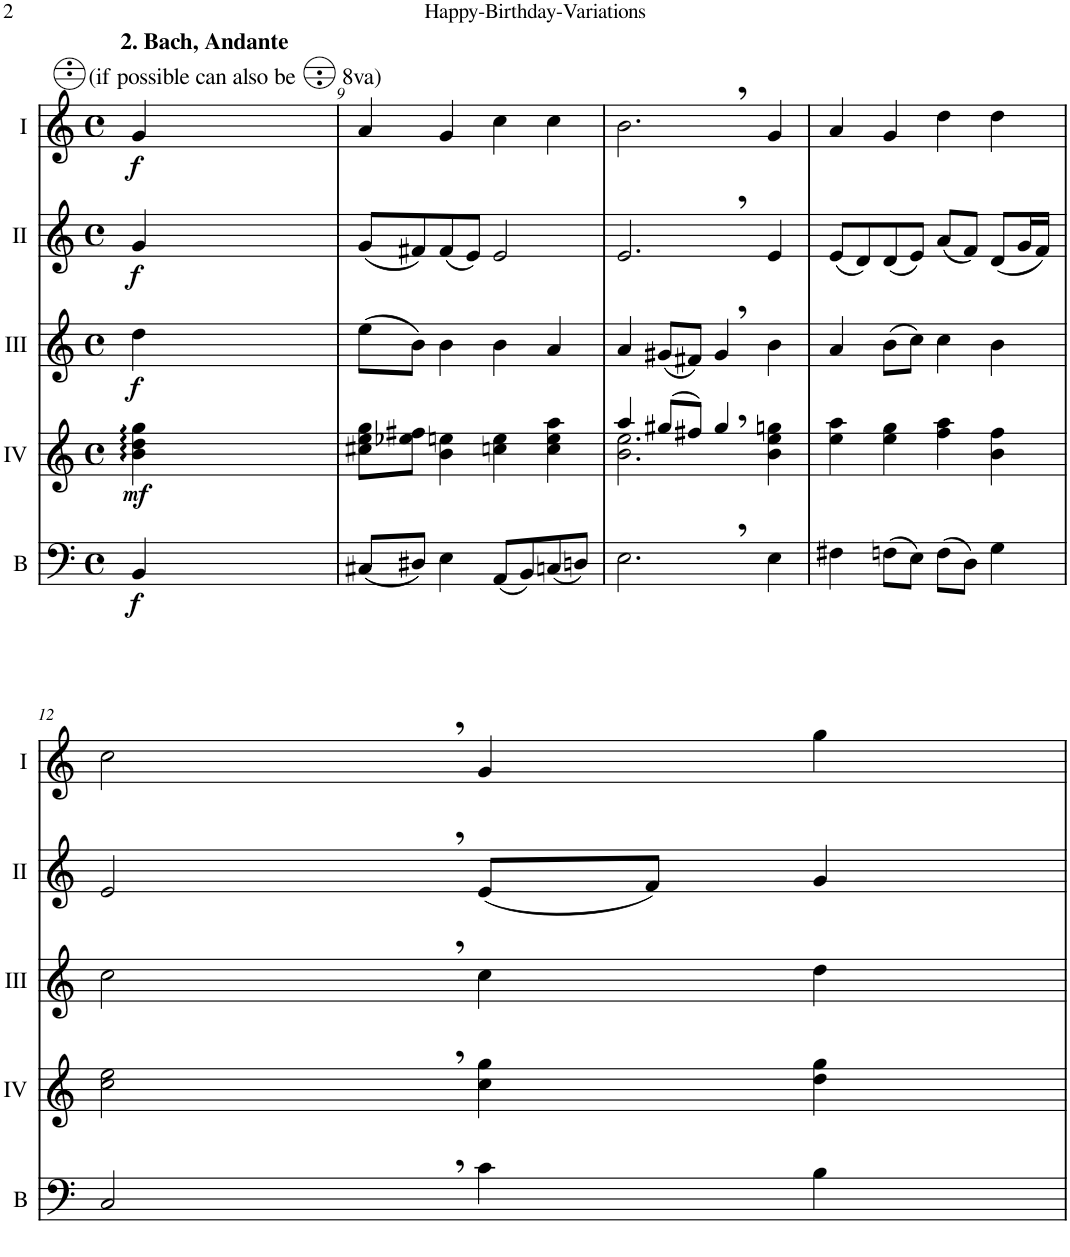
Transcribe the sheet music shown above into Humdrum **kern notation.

**kern	**dynam	**kern	**dynam	**kern	**dynam	**kern	**dynam	**kern	**dynam
*part5	*part5	*part4	*part4	*part3	*part3	*part2	*part2	*part1	*part1
*staff5	*staff5	*staff4	*staff4	*staff3	*staff3	*staff2	*staff2	*staff1	*staff1
*I"Bass	*	*I"Acc. 4	*	*I"Acc. 3	*	*I"Acc. 2	*	*I"Acc. 1	*
*I'B	*	*	*	*	*	*	*	*	*
!!LO:PB:g=z
*clefF4	*	*clefG2	*	*clefG2	*	*clefG2	*	*clefG2	*
*Trd7c12	*	*Trd7c12	*	*Trd7c12	*	*	*	*	*
*k[]	*	*k[]	*	*k[]	*	*k[]	*	*k[]	*
*M4/4	*	*M4/4	*	*M4/4	*	*M4/4	*	*M4/4	*
*met(c)	*	*met(c)	*	*met(c)	*	*met(c)	*	*met(c)	*
=8X1	=8X1	=8X1	=8X1	=8X1	=8X1	=8X1	=8X1	=8X1	=8X1
!	!	!	!	!	!	!	!	!LO:TX:a:B:t=2. Bach, Andante	!
!	!	!	!	!	!	!	!	!LO:TX:a:t=(if possible can also be        8va)	!
!	!LO:DY:b	!	!LO:DY:b	!	!LO:DY:b	!	!LO:DY:b	!	!LO:DY:b
4BB/	f	4b\ 4dd\ 4gg\	mf	4dd\	f	4g/	f	4g/	f
=9	=9	=9	=9	=9	=9	=9	=9	=9	=9
(8C#X/L	.	8cc#X\ 8ee\ 8gg\L	.	(8ee\L	.	(8g/L	.	4a/	.
8D#X/J)	.	8ee-X\ 8ff#X\J	.	8b\J)	.	8f#X/)	.	.	.
4E\	.	4b\ 4een\	.	4b\	.	(8f#/	.	4g/	.
.	.	.	.	.	.	8e/J)	.	.	.
(8AA/L	.	4ccn\ 4ee\	.	4b\	.	2e/	.	4cc\	.
8BB/)	.	.	.	.	.	.	.	.	.
(8Cn/	.	4cc\ 4ee\ 4aa\	.	4a/	.	.	.	4cc\	.
8Dn/J)	.	.	.	.	.	.	.	.	.
=10	=10	=10	=10	=10	=10	=10	=10	=10	=10
*	*	*^	*	*	*	*	*	*	*
2.E,\	.	4aa/	2.b\ 2.ee\	.	4a/	.	2.e,/	.	2.b,\	.
.	.	(8gg#X/L	.	.	(8g#X/L	.	.	.	.	.
.	.	8ff#X/J)	.	.	8f#X/J)	.	.	.	.	.
.	.	4gg#,/	.	.	4g#,/	.	.	.	.	.
4E\	.	4b\ 4ee\ 4ggn\	4ryy	.	4b\	.	4e/	.	4g/	.
*	*	*v	*v	*	*	*	*	*	*	*
=11	=11	=11	=11	=11	=11	=11	=11	=11	=11
4F#X\	.	4ee\ 4aa\	.	4a/	.	(8e/L	.	4a/	.
.	.	.	.	.	.	8d/)	.	.	.
(8Fn\L	.	4ee\ 4gg\	.	(8b\L	.	(8d/	.	4g/	.
8E\J)	.	.	.	8cc\J)	.	8e/J)	.	.	.
(8F\L	.	4ff\ 4aa\	.	4cc\	.	(8a/L	.	4dd\	.
8D\J)	.	.	.	.	.	8f/J)	.	.	.
4G\	.	4b\ 4ff\	.	4b\	.	(8d/L	.	4dd\	.
.	.	.	.	.	.	16g/L	.	.	.
.	.	.	.	.	.	16f/JJ)	.	.	.
!!LO:LB:g=z
=12	=12	=12	=12	=12	=12	=12	=12	=12	=12
2C,/	.	2cc\, 2ee\,	.	2cc,\	.	2e,/	.	2cc,\	.
4c\	.	4cc\ 4gg\	.	4cc\	.	(8e/L	.	4g/	.
.	.	.	.	.	.	8f/J)	.	.	.
4B\	.	4dd\ 4gg\	.	4dd\	.	4g/	.	4gg\	.
=	=	=	=	=	=	=	=	=	=
*-	*-	*-	*-	*-	*-	*-	*-	*-	*-
